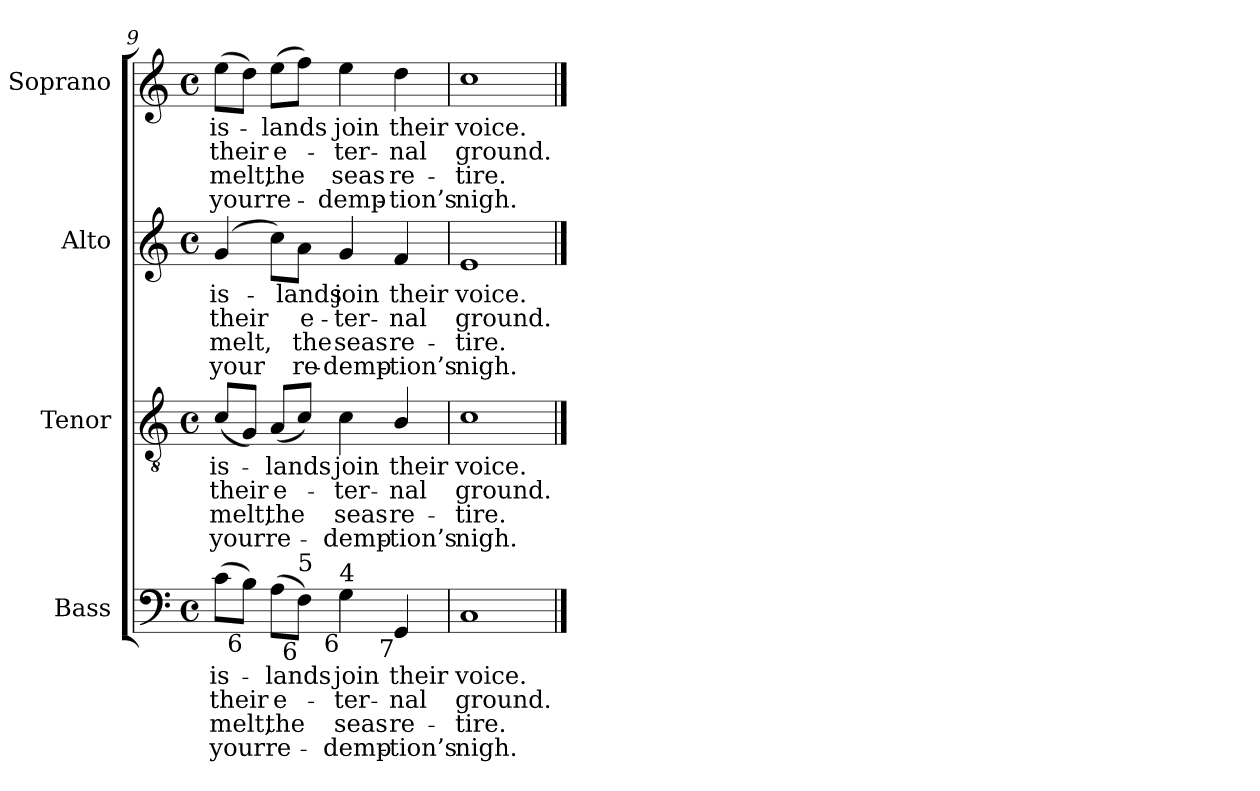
**kern	**text	**text	**text	**text	**kern	**text	**text	**text	**text	**kern	**text	**text	**text	**text	**kern	**text	**text	**text	**text
*part4	*part4	*part4	*part4	*part4	*part3	*part3	*part3	*part3	*part3	*part2	*part2	*part2	*part2	*part2	*part1	*part1	*part1	*part1	*part1
*staff4	*staff4	*staff4	*staff4	*staff4	*staff3	*staff3	*staff3	*staff3	*staff3	*staff2	*staff2	*staff2	*staff2	*staff2	*staff1	*staff1	*staff1	*staff1	*staff1
*I"Bass	*	*	*	*	*I"Tenor	*	*	*	*	*I"Alto	*	*	*	*	*I"Soprano	*	*	*	*
*I'B.	*	*	*	*	*I'T.	*	*	*	*	*I'A.	*	*	*	*	*I'S.	*	*	*	*
*clefF4	*	*	*	*	*clefGv2	*	*	*	*	*clefG2	*	*	*	*	*clefG2	*	*	*	*
*	*	*	*	*	*ITrd7c12	*	*	*	*	*	*	*	*	*	*	*	*	*	*
*k[]	*	*	*	*	*k[]	*	*	*	*	*k[]	*	*	*	*	*k[]	*	*	*	*
*C:	*	*	*	*	*C:	*	*	*	*	*C:	*	*	*	*	*C:	*	*	*	*
*M4/4	*	*	*	*	*M4/4	*	*	*	*	*M4/4	*	*	*	*	*M4/4	*	*	*	*
*met(c)	*	*	*	*	*met(c)	*	*	*	*	*met(c)	*	*	*	*	*met(c)	*	*	*	*
=9	=9	=9	=9	=9	=9	=9	=9	=9	=9	=9	=9	=9	=9	=9	=9	=9	=9	=9	=9
!	!LO:LY:b:color=#000000	!LO:LY:b:color=#000000	!LO:LY:b:color=#000000	!LO:LY:b:color=#000000	!	!	!	!	!	!	!	!	!	!	!	!	!	!	!
!	!	!	!	!	!	!LO:LY:b:color=#000000	!LO:LY:b:color=#000000	!LO:LY:b:color=#000000	!LO:LY:b:color=#000000	!	!	!	!	!	!	!	!	!	!
!	!	!	!	!	!	!	!	!	!	!	!LO:LY:b:color=#000000	!LO:LY:b:color=#000000	!LO:LY:b:color=#000000	!LO:LY:b:color=#000000	!	!	!	!	!
!	!	!	!	!	!	!	!	!	!	!	!	!	!	!	!	!LO:LY:b:color=#000000	!LO:LY:b:color=#000000	!LO:LY:b:color=#000000	!LO:LY:b:color=#000000
(8ci\L	is-	their	melt,	your	(8Ci/L	is-	their	melt,	your	(4gi/	is-	their	melt,	your	(8eei\L	is-	their	melt,	your
!LO:TX:b:rj:t=6	!	!	!	!	!	!	!	!	!	!	!	!	!	!	!	!	!	!	!
8Bi\J)	.	.	.	.	8GGi/J)	.	.	.	.	.	.	.	.	.	8ddi\J)	.	.	.	.
!	!LO:LY:b:color=#000000	!LO:LY:b:color=#000000	!LO:LY:b:color=#000000	!LO:LY:b:color=#000000	!	!	!	!	!	!	!	!	!	!	!	!	!	!	!
!	!	!	!	!	!	!LO:LY:b:color=#000000	!LO:LY:b:color=#000000	!LO:LY:b:color=#000000	!LO:LY:b:color=#000000	!	!	!	!	!	!	!	!	!	!
!	!	!	!	!	!	!	!	!	!	!	!	!	!	!	!	!LO:LY:b:color=#000000	!LO:LY:b:color=#000000	!LO:LY:b:color=#000000	!LO:LY:b:color=#000000
(8Ai\L	-lands	e-	the	re-	(8AAi/L	-lands	e-	the	re-	8cci\L)	.	.	.	.	(8eei\L	-lands	e-	the	re-
!LO:TX:b:rj:t=6	!	!	!	!	!	!	!	!	!	!	!	!	!	!	!	!	!	!	!
!LO:TX:t=5	!	!	!	!	!	!	!	!	!	!	!	!	!	!	!	!	!	!	!
!	!	!	!	!	!	!	!	!	!	!	!LO:LY:b:color=#000000	!LO:LY:b:color=#000000	!LO:LY:b:color=#000000	!LO:LY:b:color=#000000	!	!	!	!	!
8Fi\J)	.	.	.	.	8Ci/J)	.	.	.	.	8ai\J	-lands	e-	the	re-	8ffi\J)	.	.	.	.
!	!LO:LY:b:color=#000000	!LO:LY:b:color=#000000	!LO:LY:b:color=#000000	!LO:LY:b:color=#000000	!	!	!	!	!	!	!	!	!	!	!	!	!	!	!
!	!	!	!	!	!	!LO:LY:b:color=#000000	!LO:LY:b:color=#000000	!LO:LY:b:color=#000000	!LO:LY:b:color=#000000	!	!	!	!	!	!	!	!	!	!
!	!	!	!	!	!	!	!	!	!	!	!LO:LY:b:color=#000000	!LO:LY:b:color=#000000	!LO:LY:b:color=#000000	!LO:LY:b:color=#000000	!	!	!	!	!
!LO:TX:b:rj:t=6	!	!	!	!	!	!	!	!	!	!	!	!	!	!	!	!	!	!	!
!LO:TX:t=4	!	!	!	!	!	!	!	!	!	!	!	!	!	!	!	!	!	!	!
!	!	!	!	!	!	!	!	!	!	!	!	!	!	!	!	!LO:LY:b:color=#000000	!LO:LY:b:color=#000000	!LO:LY:b:color=#000000	!LO:LY:b:color=#000000
4Gi\	join	-ter-	-seas	demp-	4Ci\	join	-ter-	-seas	demp-	4gi/	join	-ter-	-seas	demp-	4eei\	join	-ter-	-seas	demp-
!	!LO:LY:b:color=#000000	!LO:LY:b:color=#000000	!LO:LY:b:color=#000000	!LO:LY:b:color=#000000	!	!	!	!	!	!	!	!	!	!	!	!	!	!	!
!	!	!	!	!	!	!LO:LY:b:color=#000000	!LO:LY:b:color=#000000	!LO:LY:b:color=#000000	!LO:LY:b:color=#000000	!	!	!	!	!	!	!	!	!	!
!	!	!	!	!	!	!	!	!	!	!	!LO:LY:b:color=#000000	!LO:LY:b:color=#000000	!LO:LY:b:color=#000000	!LO:LY:b:color=#000000	!	!	!	!	!
!LO:TX:b:rj:t=7	!	!	!	!	!	!	!	!	!	!	!	!	!	!	!	!	!	!	!
!	!	!	!	!	!	!	!	!	!	!	!	!	!	!	!	!LO:LY:b:color=#000000	!LO:LY:b:color=#000000	!LO:LY:b:color=#000000	!LO:LY:b:color=#000000
4GGi/	their	-nal	-re-	-tion’s	4BBi/	their	-nal	-re-	-tion’s	4fi/	their	-nal	-re-	-tion’s	4ddi\	their	-nal	-re-	-tion’s
=10	=10	=10	=10	=10	=10	=10	=10	=10	=10	=10	=10	=10	=10	=10	=10	=10	=10	=10	=10
!	!LO:LY:b:color=#000000	!LO:LY:b:color=#000000	!LO:LY:b:color=#000000	!LO:LY:b:color=#000000	!	!	!	!	!	!	!	!	!	!	!	!	!	!	!
!	!	!	!	!	!	!LO:LY:b:color=#000000	!LO:LY:b:color=#000000	!LO:LY:b:color=#000000	!LO:LY:b:color=#000000	!	!	!	!	!	!	!	!	!	!
!	!	!	!	!	!	!	!	!	!	!	!LO:LY:b:color=#000000	!LO:LY:b:color=#000000	!LO:LY:b:color=#000000	!LO:LY:b:color=#000000	!	!	!	!	!
!	!	!	!	!	!	!	!	!	!	!	!	!	!	!	!	!LO:LY:b:color=#000000	!LO:LY:b:color=#000000	!LO:LY:b:color=#000000	!LO:LY:b:color=#000000
1Ci	voice.	ground.	tire.	nigh.	1Ci	voice.	ground.	tire.	nigh.	1ei	voice.	ground.	tire.	nigh.	1cci	voice.	ground.	tire.	nigh.
==	==	==	==	==	==	==	==	==	==	==	==	==	==	==	==	==	==	==	==
*-	*-	*-	*-	*-	*-	*-	*-	*-	*-	*-	*-	*-	*-	*-	*-	*-	*-	*-	*-
